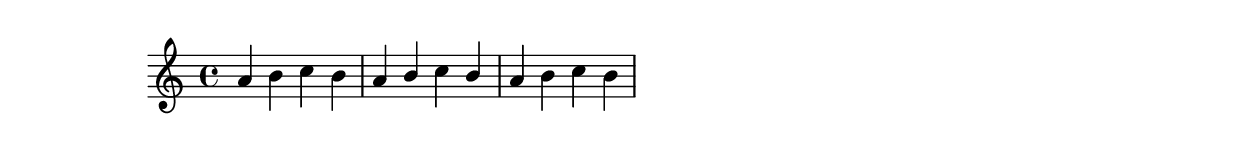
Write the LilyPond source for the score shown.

%% Do not edit this file; it is automatically
%% generated from LSR http://lsr.dsi.unimi.it
%% This file is in the public domain.
\version "2.12.2"

\header {
  lsrtags = "editorial-annotations"

%% Translation of GIT committish: a874fda3641c9e02f61be5c41b215b8304b8ed00
  texidoces = "
La dirección predeterminada de las plicas sobre la tercera línea
del pentagrama está determinada por la propiedad
@code{neutral-direction} del objeto @code{Stem}.

"
  doctitlees = "Dirección predeterminada de las plicas sobre la tercera línea del pentagrama"


%% Translation of GIT committish: 0a868be38a775ecb1ef935b079000cebbc64de40
  texidocde = "
Die Richtung von Hälsen auf der mittleren Linie kann mit der @code{Stem}-Eigenschaft
@code{neutral-direction} gesetzt werden.

"
  doctitlede = "Standardrichtung für Hälse auf der Mittellinie"

  texidoc = "
The default direction of stems on the center line of the staff is set
by the @code{Stem} property @code{neutral-direction}.

"
  doctitle = "Default direction of stems on the center line of the staff"
} % begin verbatim

\relative c'' {
  a4 b c b
  \override Stem #'neutral-direction = #up
  a4 b c b
  \override Stem #'neutral-direction = #down
  a4 b c b
}

